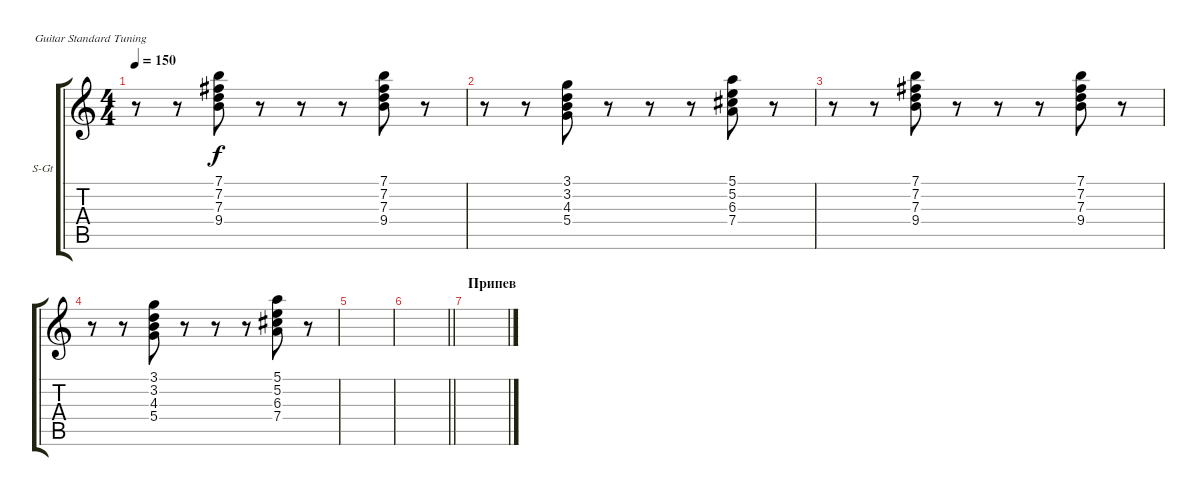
\bracketExtendMode groupsimilarinstruments
\firstSystemTrackNameOrientation horizontal
\otherSystemsTrackNameOrientation horizontal
\track ("Steel Guitar" "S-Gt") {instrument acousticguitarsteel}
\staff {score tabs}
\tuning (E4 B3 G3 D3 A2 E2)
\ts (4 4)
\tempo 150
\clef g2
\scale
0.333333
\ks c
r.8{dy f} r.8 (7.1 7.2 7.3 9.4).8 r.8 r.8 r.8 (7.1 7.2 7.3 9.4).8 r.8 |
\scale
0.333333 r.8 r.8 (3.1 3.2 4.3 5.4).8 r.8 r.8 r.8 (5.1 5.2 6.3 7.4).8 r.8 |
\scale
0.333333 r.8 r.8 (7.1 7.2 7.3 9.4).8 r.8 r.8 r.8 (7.1 7.2 7.3 9.4).8 r.8 |
\scale
0.333333 r.8 r.8 (3.1 3.2 4.3 5.4).8 r.8 r.8 r.8 (5.1 5.2 6.3 7.4).8 r.8 |
\scale
0.333333 |
\scale
0.333333
\barLineRight lightlight
|
\section ("" "Припев")
\scale
0.333333 |
\scale
0.333333 |
\scale
0.333333 |
\scale
0.333333 |
\scale
0.333333 |
\scale
0.333333 |
\scale
0.333333 |
\scale
0.333333 |
\scale
0.333333 |
\scale
0.333333
